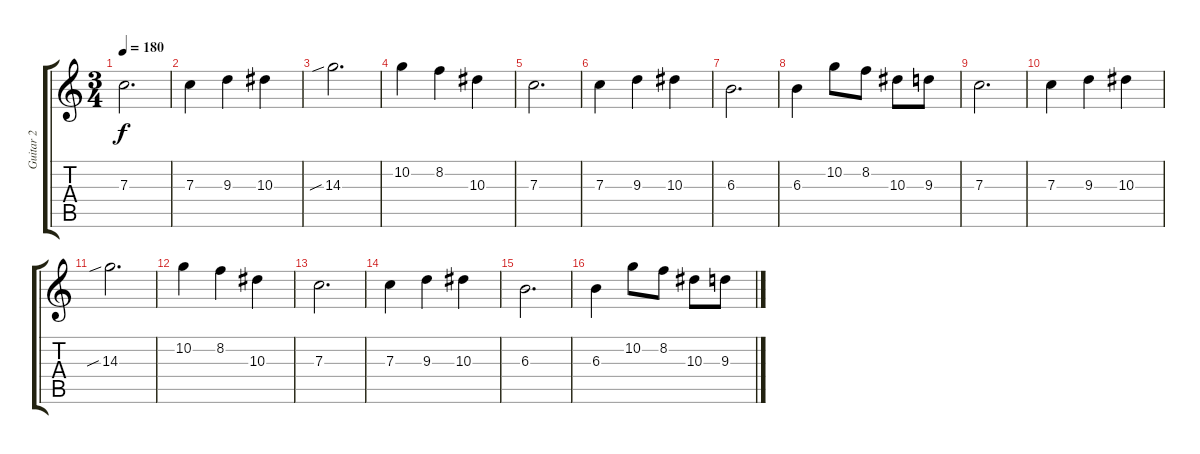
\track ("Guitar 2" "Guitar 2") {instrument acousticguitarsteel}
\staff {score tabs}
\tuning (D4 A3 F3 C3 G2 D2) {hide}
\ts (3 4)
\tempo 180
\clef g2
\ks c
7.3.2{d dy f} |
7.3.4 9.3.4 10.3.4 |
14.3{sib}.2{d} |
10.2.4 8.2.4 10.3.4 |
7.3.2{d} |
7.3.4 9.3.4 10.3.4 |
6.3.2{d} |
6.3.4 10.2.8 8.2.8 10.3.8 9.3.8 |
7.3.2{d} |
7.3.4 9.3.4 10.3.4 |
14.3{sib}.2{d} |
10.2.4{volume 5} 8.2.4 10.3.4 |
7.3.2{d} |
7.3.4 9.3.4 10.3.4 |
6.3.2{d} |
6.3.4 10.2.8 8.2.8 10.3.8 9.3.8
